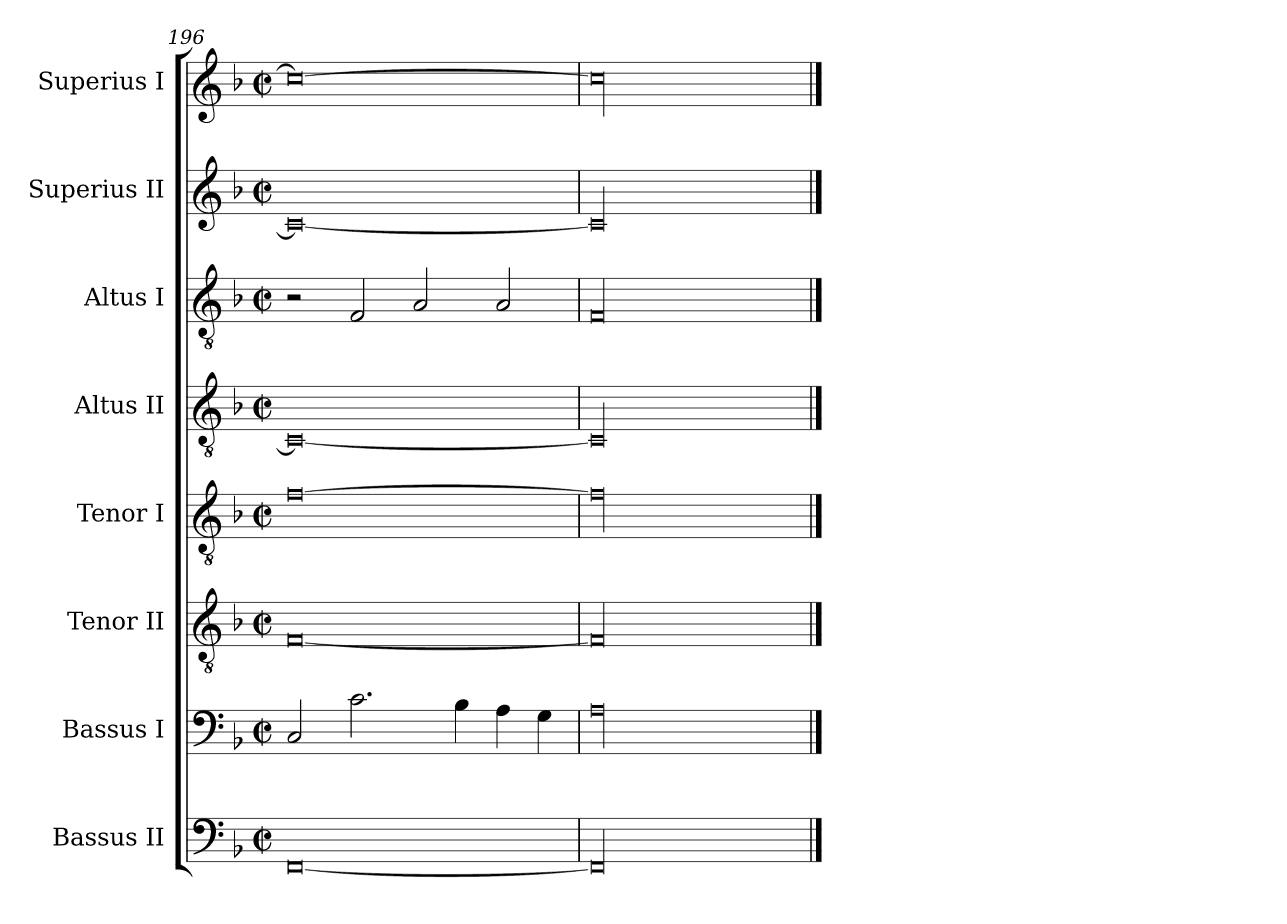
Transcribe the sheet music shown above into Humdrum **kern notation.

**kern	**kern	**kern	**kern	**kern	**kern	**kern	**kern
*part8	*part7	*part6	*part5	*part4	*part3	*part2	*part1
*staff8	*staff7	*staff6	*staff5	*staff4	*staff3	*staff2	*staff1
*I"Bassus II	*I"Bassus I	*I"Tenor II	*I"Tenor I	*I"Altus II	*I"Altus I	*I"Superius II	*I"Superius I
*I'B.s.	*	*	*	*I'A.s.	*	*I'S.s.	*I'S.p.
*clefF4	*clefF4	*clefGv2	*clefGv2	*clefGv2	*clefGv2	*clefG2	*clefG2
*	*	*ITrd7c12	*ITrd7c12	*ITrd7c12	*ITrd7c12	*	*
*k[b-]	*k[b-]	*k[b-]	*k[b-]	*k[b-]	*k[b-]	*k[b-]	*k[b-]
*F:	*F:	*F:	*F:	*F:	*F:	*F:	*F:
*M2/2	*M2/2	*M2/2	*M2/2	*M2/2	*M2/2	*M2/2	*M2/2
*met(c|)	*met(c|)	*met(c|)	*met(c|)	*met(c|)	*met(c|)	*met(c|)	*met(c|)
=196	=196	=196	=196	=196	=196	=196	=196
[<0FFi	2Ci/	[<0FFi	[>0Fi	0CCi_<	2r	0ci_<	0cci_>
.	2.ci\	.	.	.	2FFi/	.	.
.	.	.	.	.	2AAi/	.	.
.	4B-i\	.	.	.	.	.	.
.	4Ai\	.	.	.	2AAi/	.	.
.	4Gi\	.	.	.	.	.	.
=197	=197	=197	=197	=197	=197	=197	=197
00FFi]	00Ai	00FFi]	00Fi]	00CCi]	00FFi	00ci]	00cci]
==	==	==	==	==	==	==	==
*-	*-	*-	*-	*-	*-	*-	*-
